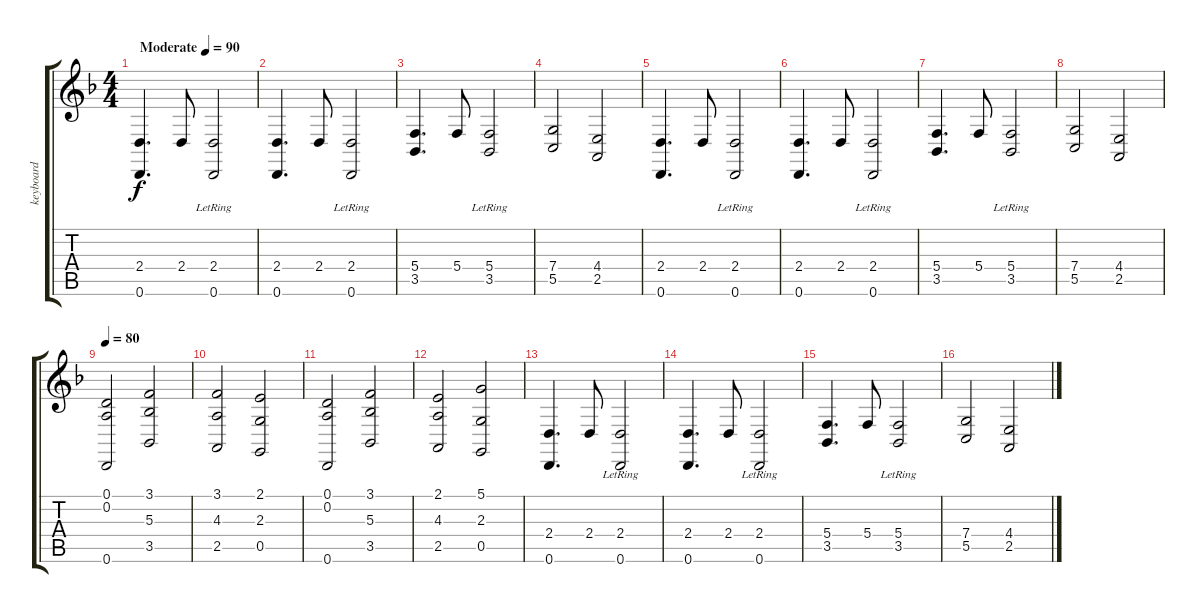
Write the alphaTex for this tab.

\track ("keyboard" "keyboard") {instrument acousticgrandpiano}
\staff {score tabs}
\tuning (D4 A3 F3 C3 G2 D2) {hide}
\ts (4 4)
\tempo (90 "Moderate")
\clef g2
\ks dminor
(2.4 0.6).4{d dy f instrument acousticgrandpiano} 2.4.8 (2.4{lr} 0.6{lr}).2 |
(2.4 0.6).4{d} 2.4.8 (2.4{lr} 0.6{lr}).2 |
(5.4 3.5).4{d} 5.4.8 (5.4{lr} 3.5{lr}).2 |
(7.4 5.5).2 (4.4 2.5).2 |
(2.4 0.6).4{d} 2.4.8 (2.4{lr} 0.6{lr}).2 |
(2.4 0.6).4{d} 2.4.8 (2.4{lr} 0.6{lr}).2 |
(5.4 3.5).4{d} 5.4.8 (5.4{lr} 3.5{lr}).2 |
(7.4 5.5).2 (4.4 2.5).2 |
\tempo 80
(0.1 0.2 0.6).2{volume 9 instrument choiraahs} (3.1 5.3 3.5).2 |
(3.1 4.3 2.5).2 (2.1 2.3 0.5).2 |
(0.1 0.2 0.6).2 (3.1 5.3 3.5).2 |
(2.1 4.3 2.5).2 (5.1 2.3 0.5).2 |
(2.4 0.6).4{d instrument acousticgrandpiano} 2.4.8 (2.4{lr} 0.6{lr}).2 |
(2.4 0.6).4{d} 2.4.8 (2.4{lr} 0.6{lr}).2 |
(5.4 3.5).4{d} 5.4.8 (5.4{lr} 3.5{lr}).2 |
(7.4 5.5).2 (4.4 2.5).2
